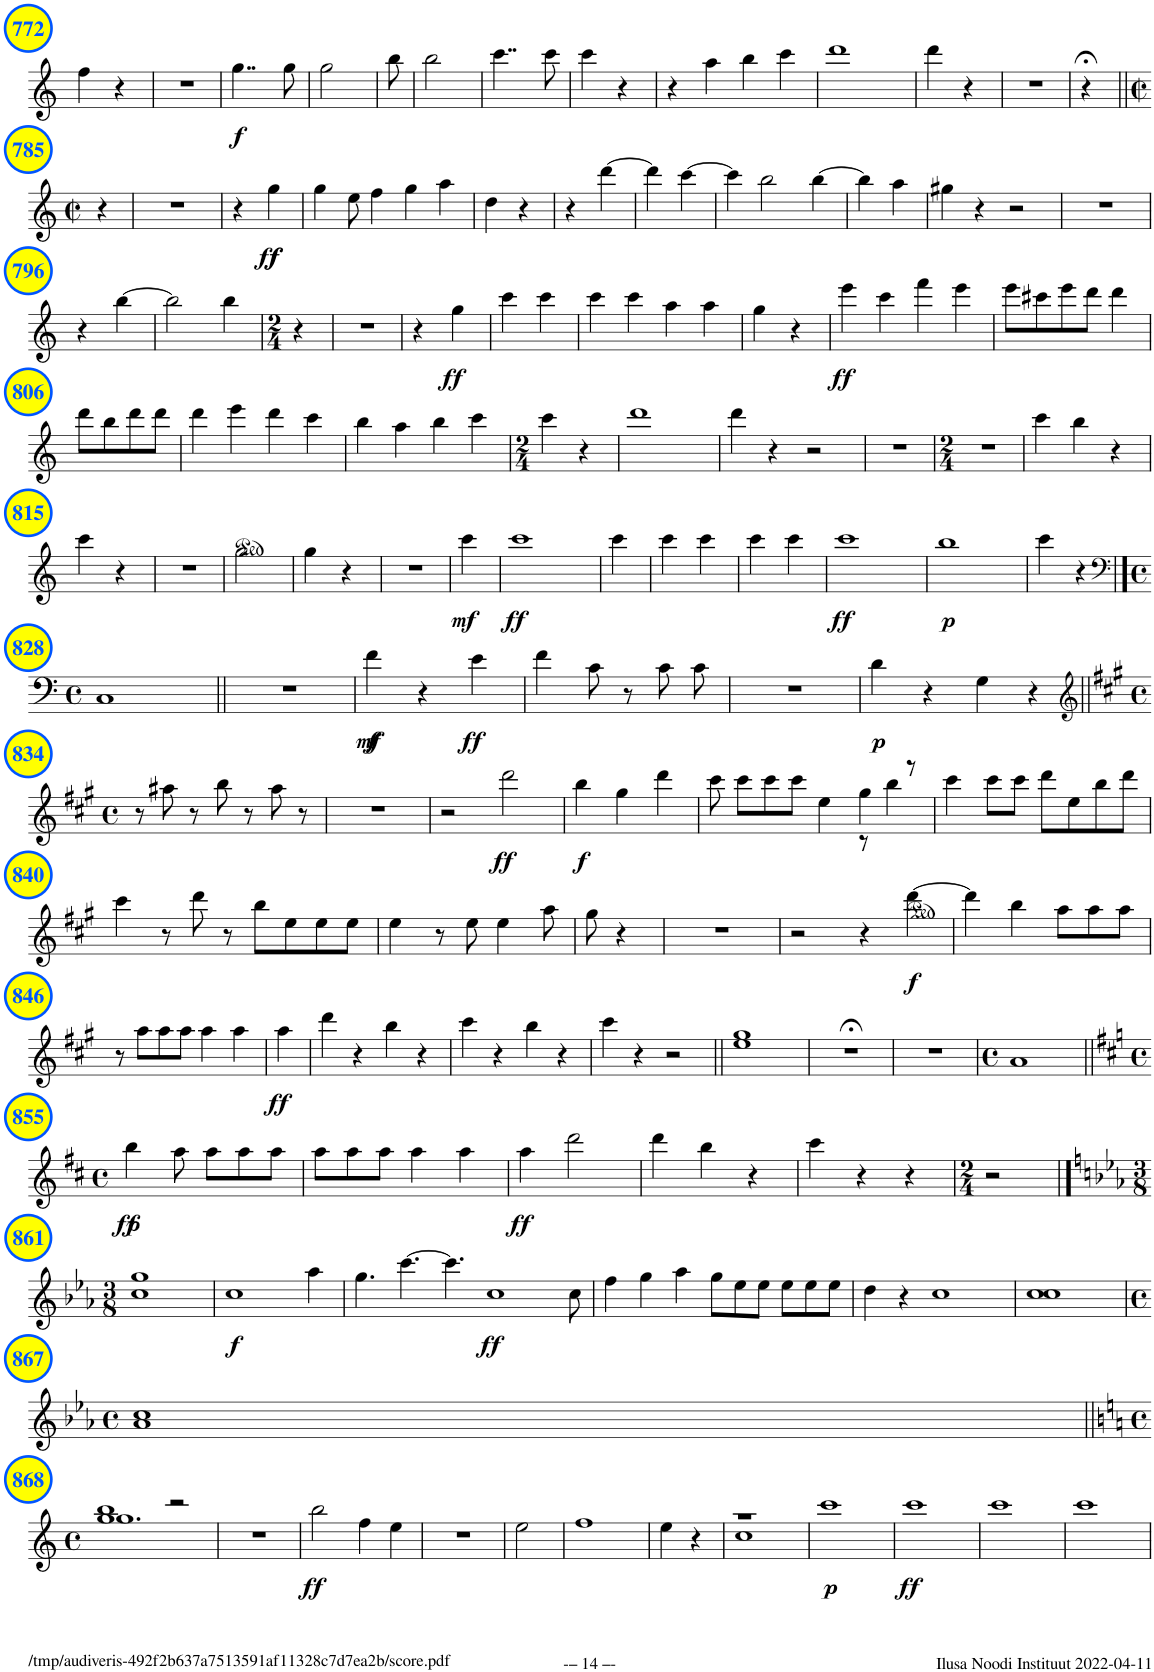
**kern	**dynam
*part1	*part1
*staff1	*staff1
*I"Voice	*
!!LO:PB:g=z
*clefG2	*
*k[]	*
*M2/4	*
=772	=772
4ff\	.
4r	.
=773	=773
2r	.
=774	=774
!	!LO:DY:b
4..gg\	f
[16gg\	.
=775	=775
2gg\	.
16gg\]	.
=776	=776
8bb\	.
=777	=777
2bb\	.
=778	=778
4..ccc\	.
[16ccc\	.
=779	=779
4ccc\	.
16ccc\]	.
4r	.
=780	=780
4r	.
4aa\	.
4bb\	.
4ccc\	.
=781	=781
[2ddd	.
=782	=782
4ddd\	.
2ddd]	.
4r	.
=783	=783
2r	.
=784	=784
4r;<	.
!!LO:LB:g=z
=785||	=785||
*M2/2	*
*met(c|)	*
4r	.
=786	=786
1r	.
=787	=787
4r	.
!	!LO:DY:b
!	!LO:DY:n=1:b
4gg\	f ff
=788	=788
4gg\	.
8ee\	.
4ff\	.
4gg\	.
[8aa\	.
=789	=789
4dd\	.
8aa\]	.
4r	.
=790	=790
4r	.
[>4ddd\	.
=791	=791
4ddd\]	.
[>4ccc\	.
=792	=792
4ccc\]	.
2bb\	.
[>4bb\	.
=793	=793
4bb\]	.
4aa\	.
=794	=794
4gg#X\	.
4r	.
2r	.
=795	=795
1r	.
!!LO:LB:g=z
=796	=796
4r	.
[>4bb\	.
=797	=797
2bb\]	.
4bb\	.
=798	=798
*M2/4	*
4r	.
=799	=799
2r	.
=800	=800
4r	.
!	!LO:DY:b
4gg\	ff
=801	=801
4ccc\	.
4ccc\	.
=802	=802
4ccc\	.
4ccc\	.
4aa\	.
4aa\	.
=803	=803
4gg\	.
4r	.
=804	=804
!	!LO:DY:b
4eee\	ff
4ccc\	.
4fff\	.
4eee\	.
=805	=805
8eee\L	.
8ccc#X\	.
8eee\	.
8ddd\J	.
4ddd\	.
!!LO:LB:g=z
=806	=806
8ddd\L	.
8bb\	.
8ddd\	.
8ddd\J	.
=807	=807
4ddd\	.
4eee\	.
4ddd\	.
4ccc\	.
=808	=808
4bb\	.
4aa\	.
4bb\	.
4ccc\	.
=809	=809
*M2/4	*
4ccc\	.
4r	.
=810	=810
[2ddd	.
=811	=811
4ddd\	.
2ddd]	.
4r	.
2r	.
=812	=812
2r	.
=813	=813
*M2/4	*
2r	.
=814	=814
4ccc\	.
4bb\	.
4r	.
!!LO:LB:g=z
=815	=815
4ccc\	.
4r	.
=816	=816
2r	.
=817	=817
2gg\	.
=818	=818
4gg\	.
4r	.
=819	=819
2r	.
=820	=820
!	!LO:DY:b
4ccc\	mf
=821	=821
!	!LO:DY:b
[2ccc	ff
=822	=822
4ccc\	.
2ccc]	.
=823	=823
4ccc\	.
4ccc\	.
=824	=824
4ccc\	.
4ccc\	.
=825	=825
!	!LO:DY:b
[2ccc	ff
=826	=826
!	!LO:DY:b
[2bb	p
2ccc]	.
=827	=827
4ccc\	.
2bb]	.
4r	.
!!LO:LB:g=z
==828	==828
*clefF4	*
*M4/4	*
*met(c)	*
1C	.
=829||	=829||
1r	.
=830	=830
!	!LO:DY:b
!	!LO:DY:n=1:b
4f\	mf f
4r	.
!	!LO:DY:n=2:b
4e\	ff
=831	=831
4f\	.
8c\	.
8r	.
8c\	.
8c\	.
=832	=832
1r	.
=833	=833
!	!LO:DY:b
4d\	p
4r	.
4G\	.
4r	.
!!LO:LB:g=z
=834||	=834||
*clefG2	*
*k[f#c#g#]	*
*M4/4	*
*met(c)	*
8r	.
8aa#X\	.
8r	.
8bb\	.
8r	.
8aa#\	.
8r	.
=835	=835
1r	.
=836	=836
2r	.
!	!LO:DY:b
2ddd\	ff
=837	=837
!	!LO:DY:b
4bb\	f
4gg#\	.
4ddd\	.
=838	=838
*^	*
8ccc#\	2.ryy	.
8ccc#\L	.	.
8ccc#\	.	.
8ccc#\J	.	.
4ee\	.	.
4gg#\	8r	.
.	[8bb\	.
8r	8ryy	.
*v	*v	*
=839	=839
4ccc#\	.
8bb\]	.
8ccc#\L	.
8ccc#\J	.
8ddd\L	.
8ee\	.
8bb\	.
8ddd\J	.
!!LO:LB:g=z
=840	=840
4ccc#\	.
8r	.
8ddd\	.
8r	.
8bb\L	.
8ee\	.
8ee\	.
8ee\J	.
=841	=841
4ee\	.
8r	.
8ee\	.
4ee\	.
8aa\	.
=842	=842
8gg#\	.
4r	.
=843	=843
1r	.
=844	=844
2r	.
4r	.
!	!LO:DY:b
[>4ddd\	f
=845	=845
4ddd\]	.
4bb\	.
8aa\L	.
8aa\	.
8aa\J	.
!!LO:LB:g=z
=846	=846
8r	.
8aa\L	.
8aa\	.
8aa\J	.
4aa\	.
4aa\	.
=847	=847
!	!LO:DY:b
4aa\	ff
=848	=848
4ddd\	.
4r	.
4bb\	.
4r	.
=849	=849
4ccc#\	.
4r	.
4bb\	.
4r	.
=850	=850
4ccc#\	.
4r	.
2r	.
=851||	=851||
1ee 1gg#	.
=852	=852
1r;<	.
=853	=853
1r	.
=854	=854
*M4/4	*
*met(c)	*
1a	.
!!LO:LB:g=z
=855||	=855||
*k[f#c#]	*
*M4/4	*
*met(c)	*
!	!LO:DY:b
!	!LO:DY:n=1:b
4bb\	ff p
8aa\	.
8aa\L	.
8aa\	.
8aa\J	.
=856	=856
8aa\L	.
8aa\	.
8aa\J	.
4aa\	.
4aa\	.
=857	=857
!	!LO:DY:b
4aa\	ff
2ddd\	.
=858	=858
4ddd\	.
4bb\	.
4r	.
=859	=859
4ccc#\	.
4r	.
4r	.
=860	=860
*M2/4	*
2r	.
!!LO:LB:g=z
==861	==861
*k[b-e-a-]	*
*M3/8	*
*^	*
[4.gg	[4.cc	.
=862	=862	=862
!	!	!LO:DY:b
*v	*v	*
[4.cc	f
4.gg_	.
4.cc_	.
4aa-\	.
=863	=863
*^	*
4.gg\	1ryy	.
4.cc_	.	.
4gg]	.	.
4cc]	8ryy	.
!	!	!LO:DY:b
.	0ryy	ff
[>4.ccc\	.	.
4.ccc\]	.	.
1cc	.	.
8cc\	.	.
*v	*v	*
=864	=864
4ff\	.
4cc]	.
[8gg\	.
4aa-\	.
8gg\L	.
8ee-\	.
8ee-\J	.
8ee-\L	.
8ee-\	.
8ee-\J	.
=865	=865
4dd\	.
8gg\]	.
8r	.
1cc	.
=866	=866
[4.cc [4.cc	.
8r	.
!!LO:LB:g=z
=867	=867
*M4/4	*
*met(c)	*
1a- 1cc	.
8%5cc] 8%5cc]	.
!!LO:LB:g=z
=868||	=868||
*k[]	*
*M4/4	*
*met(c)	*
*^	*
1gg 1bb	[1gg	.
2r	2ryy	.
*v	*v	*
=869	=869
1r	.
2gg]	.
=870	=870
!	!LO:DY:b
2bb\	ff
4ff\	.
4ee\	.
=871	=871
1r	.
=872	=872
2ee\	.
=873	=873
1ff	.
=874	=874
4ee\	.
4r	.
=875	=875
*^	*
1r	1cc	.
=876	=876	=876
!	!	!LO:DY:b
*v	*v	*
1ccc	p
=877	=877
!	!LO:DY:b
1ccc	ff
=878	=878
1ccc	.
=879	=879
1ccc	.
=	=
*-	*-
